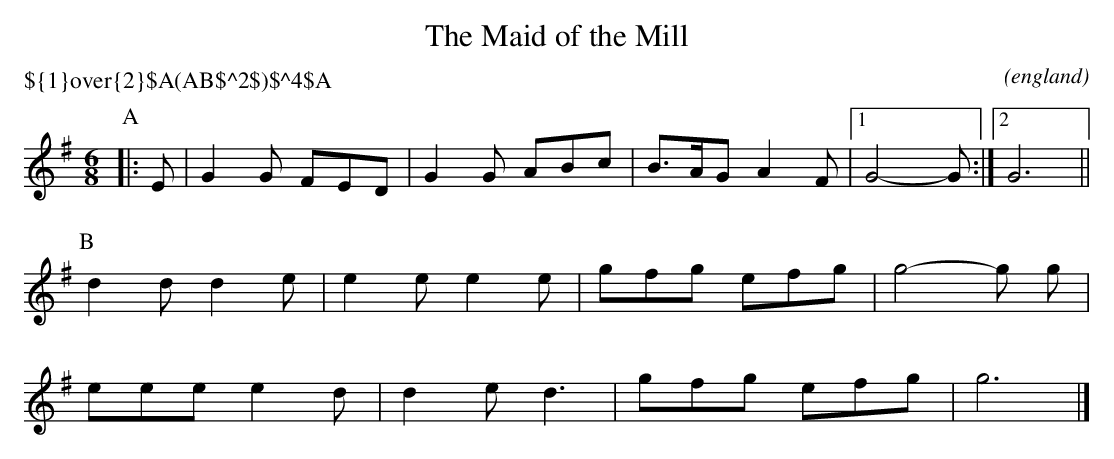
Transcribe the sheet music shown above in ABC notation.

X:1
T:The Maid of the Mill
O:england
M:6/8
C:
P:${1}\over{2}$A(AB$^2$)$^4$A
K:G
P:A
L:1/16
|: E2 | G4 G2 F2E2D2 | G4 G2 A2B2c2 | B3AG2 A4 F2 |1 G8-G2 :|2 G12 ||
P:B
L:1/16
d4 d2 d4 e2 | e4 e2 e4 e2 | g2f2g2 e2f2g2 | g8-g2 g2 |
e2e2e2 e4 d2 | d4 e2 d6 | g2f2g2 e2f2g2 | g12 |]
